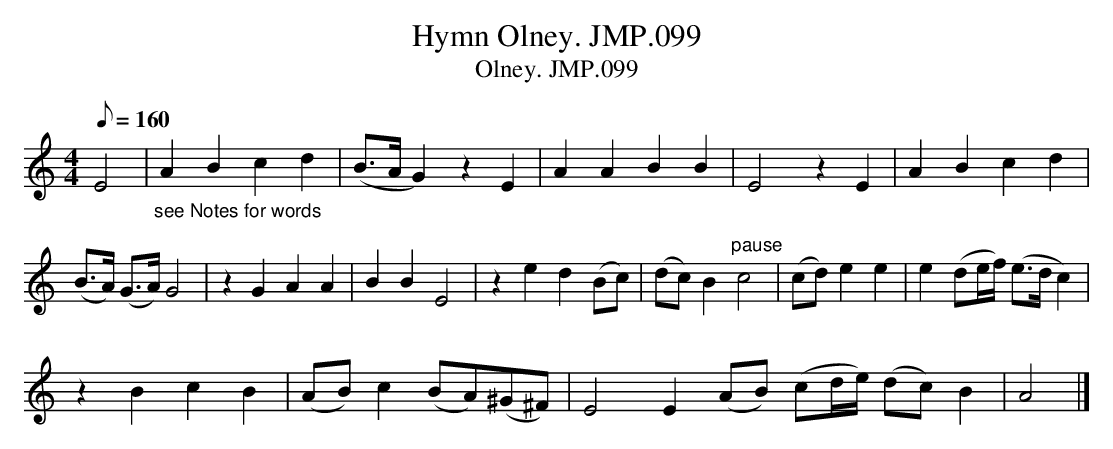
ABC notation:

X:1
T:Hymn Olney. JMP.099
T:Olney. JMP.099
M:4/4
L:1/8
Q:160
K:A minor
E4 |"_see Notes for words" A2B2c2d2 |(B>A G2) z2 E2 |\
A2A2B2B2 | E4 z2 E2 | A2B2c2 d2 |
(B>A) (G>A) G4 | z2 G2 A2 A2 | B2B2 E4 | z2e2d2 (Bc) |\
(dc) B2 "pause"c4 |(cd) e2e2 | e2 (de/f/) (e>dc2) |
z2B2c2B2 | (AB)c2 (BA)(^G^F) |\
E4 E2 (AB) (cd/e/) (dc)B2 | A4 |]
